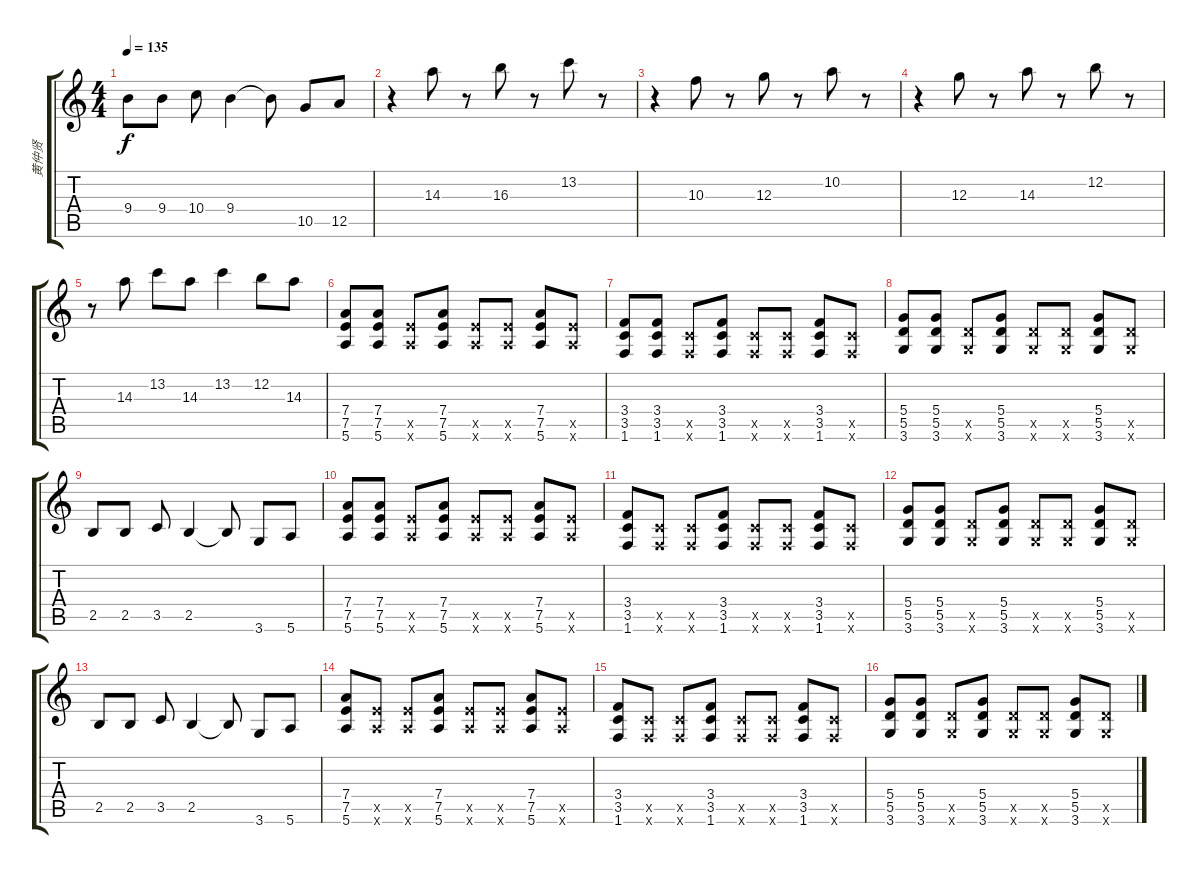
\track ("黄仲贤" "黄仲贤") {instrument overdrivenguitar}
\staff {score tabs}
\tuning (E4 B3 G3 D3 A2 E2) {hide}
\ts (4 4)
\tempo 135
\clef g2
\ks c
9.4.8{dy f} 9.4.8 10.4.8 9.4.4 9.4{t}.8 10.5.8 12.5.8 |
r.4 14.3.8 r.8 16.3.8 r.8 13.2.8 r.8 |
r.4 10.3.8 r.8 12.3.8 r.8 10.2.8 r.8 |
r.4 12.3.8 r.8 14.3.8 r.8 12.2.8 r.8 |
r.8 14.3.8 13.2.8 14.3.8 13.2.4 12.2.8 14.3.8 |
(7.4 7.5 5.6).8 (7.4 7.5 5.6).8 (7.5{x} 5.6{x}).8 (7.4 7.5 5.6).8 (7.5{x} 5.6{x}).8 (7.5{x} 5.6{x}).8 (7.4 7.5 5.6).8 (7.5{x} 5.6{x}).8 |
(3.4 3.5 1.6).8 (3.4 3.5 1.6).8 (3.5{x} 1.6{x}).8 (3.4 3.5 1.6).8 (3.5{x} 1.6{x}).8 (3.5{x} 1.6{x}).8 (3.4 3.5 1.6).8 (3.5{x} 1.6{x}).8 |
(5.4 5.5 3.6).8 (5.4 5.5 3.6).8 (5.5{x} 3.6{x}).8 (5.4 5.5 3.6).8 (5.5{x} 3.6{x}).8 (5.5{x} 3.6{x}).8 (5.4 5.5 3.6).8 (5.5{x} 3.6{x}).8 |
2.5.8 2.5.8 3.5.8 2.5.4 2.5{t}.8 3.6.8 5.6.8 |
(7.4 7.5 5.6).8 (7.4 7.5 5.6).8 (7.5{x} 5.6{x}).8 (7.4 7.5 5.6).8 (7.5{x} 5.6{x}).8 (7.5{x} 5.6{x}).8 (7.4 7.5 5.6).8 (7.5{x} 5.6{x}).8 |
(3.4 3.5 1.6).8 (3.5{x} 1.6{x}).8 (3.5{x} 1.6{x}).8 (3.4 3.5 1.6).8 (3.5{x} 1.6{x}).8 (3.5{x} 1.6{x}).8 (3.4 3.5 1.6).8 (3.5{x} 1.6{x}).8 |
(5.4 5.5 3.6).8 (5.4 5.5 3.6).8 (5.5{x} 3.6{x}).8 (5.4 5.5 3.6).8 (5.5{x} 3.6{x}).8 (5.5{x} 3.6{x}).8 (5.4 5.5 3.6).8 (5.5{x} 3.6{x}).8 |
2.5.8 2.5.8 3.5.8 2.5.4 2.5{t}.8 3.6.8 5.6.8 |
(7.4 7.5 5.6).8 (7.5{x} 5.6{x}).8 (7.5{x} 5.6{x}).8 (7.4 7.5 5.6).8 (7.5{x} 5.6{x}).8 (7.5{x} 5.6{x}).8 (7.4 7.5 5.6).8 (7.5{x} 5.6{x}).8 |
(3.4 3.5 1.6).8 (3.5{x} 1.6{x}).8 (3.5{x} 1.6{x}).8 (3.4 3.5 1.6).8 (3.5{x} 1.6{x}).8 (3.5{x} 1.6{x}).8 (3.4 3.5 1.6).8 (3.5{x} 1.6{x}).8 |
(5.4 5.5 3.6).8 (5.4 5.5 3.6).8 (5.5{x} 3.6{x}).8 (5.4 5.5 3.6).8 (5.5{x} 3.6{x}).8 (5.5{x} 3.6{x}).8 (5.4 5.5 3.6).8 (5.5{x} 3.6{x}).8
